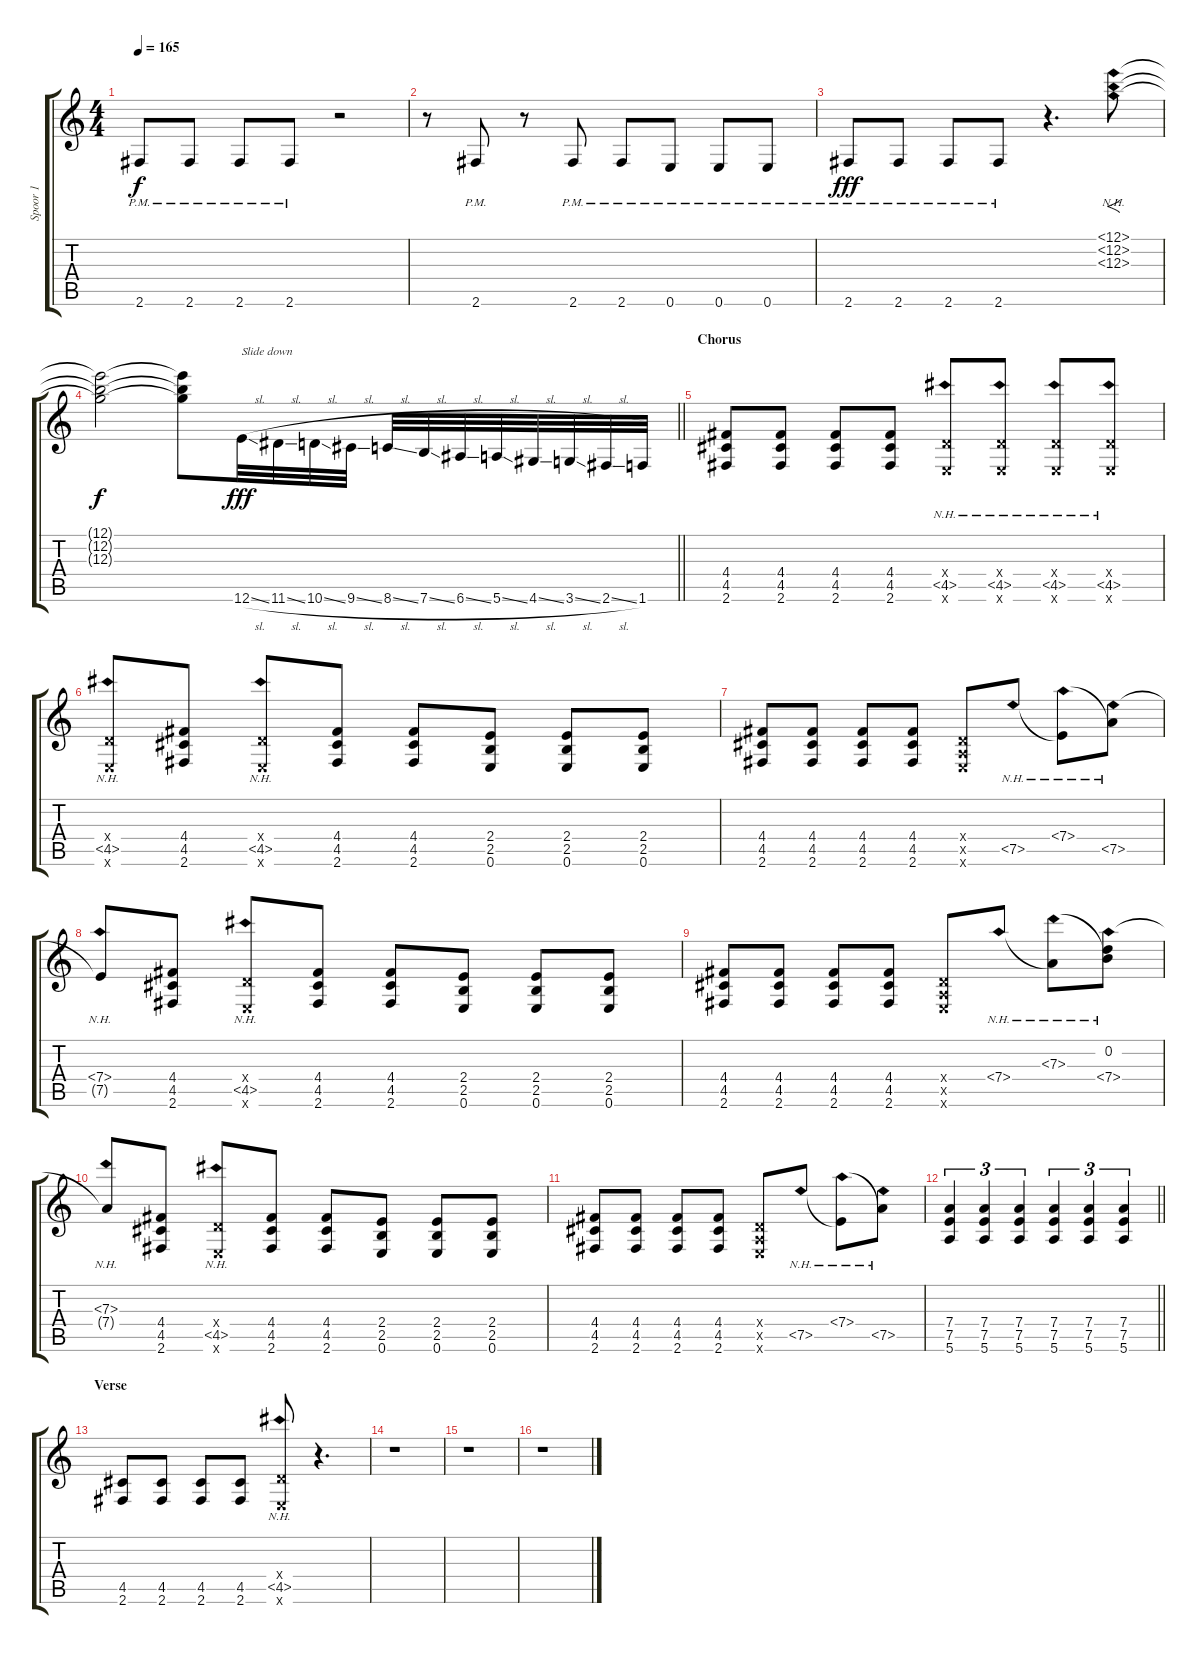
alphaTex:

\track ("Spoor 1" "Spoor 1") {instrument distortionguitar}
\staff {score tabs}
\tuning (E4 B3 G3 D3 A2 E2) {hide}
\ts (4 4)
\tempo 165
\clef g2
\ks c
2.6{pm}.8{dy f} 2.6{pm}.8 2.6{pm}.8 2.6{pm}.8 r.2 |
r.8 2.6{pm}.8 r.8 2.6{pm}.8 2.6{pm}.8 0.6{pm}.8 0.6{pm}.8 0.6{pm}.8 |
2.6{pm}.8{dy fff} 2.6{pm}.8 2.6{pm}.8 2.6{pm}.8 r.4{d} (12.1{nh} 12.2{nh} 12.3{nh}).8{f} |
\barLineRight lightlight
(12.1{t} 12.2{t} 12.3{t}).2{dy f} (12.1{t} 12.2{t} 12.3{t}).8 12.6{sl}.32{txt "Slide down" dy fff} 11.6{sl}.32 10.6{sl}.32 9.6{sl}.32 8.6{sl}.32 7.6{sl}.32 6.6{sl}.32 5.6{sl}.32 4.6{sl}.32 3.6{sl}.32 2.6{sl}.32 1.6.32 |
\section ("" "Chorus")
(4.4 4.5 2.6).8 (4.4 4.5 2.6).8 (4.4 4.5 2.6).8 (4.4 4.5 2.6).8 (0.4{x} 4.5{nh} 0.6{x}).8 (0.4{x} 4.5{nh} 0.6{x}).8 (0.4{x} 4.5{nh} 0.6{x}).8 (0.4{x} 4.5{nh} 0.6{x}).8 |
(0.4{x} 4.5{nh} 0.6{x}).8 (4.4 4.5 2.6).8 (0.4{x} 4.5{nh} 0.6{x}).8 (4.4 4.5 2.6).8 (4.4 4.5 2.6).8 (2.4 2.5 0.6).8 (2.4 2.5 0.6).8 (2.4 2.5 0.6).8 |
(4.4 4.5 2.6).8 (4.4 4.5 2.6).8 (4.4 4.5 2.6).8 (4.4 4.5 2.6).8 (0.4{x} 0.5{x} 0.6{x}).8 7.5{nh}.8 (7.4{nh} 7.5{t}).8 (7.4{t} 7.5{nh}).8 |
(7.4{nh} 7.5{t}).8 (4.4 4.5 2.6).8 (0.4{x} 4.5{nh} 0.6{x}).8 (4.4 4.5 2.6).8 (4.4 4.5 2.6).8 (2.4 2.5 0.6).8 (2.4 2.5 0.6).8 (2.4 2.5 0.6).8 |
(4.4 4.5 2.6).8 (4.4 4.5 2.6).8 (4.4 4.5 2.6).8 (4.4 4.5 2.6).8 (0.4{x} 0.5{x} 0.6{x}).8 7.4{nh}.8 (7.3{nh} 7.4{t}).8 (0.2 7.3{t} 7.4{nh}).8 |
(7.3{nh} 7.4{t}).8 (4.4 4.5 2.6).8 (0.4{x} 4.5{nh} 0.6{x}).8 (4.4 4.5 2.6).8 (4.4 4.5 2.6).8 (2.4 2.5 0.6).8 (2.4 2.5 0.6).8 (2.4 2.5 0.6).8 |
(4.4 4.5 2.6).8 (4.4 4.5 2.6).8 (4.4 4.5 2.6).8 (4.4 4.5 2.6).8 (0.4{x} 0.5{x} 0.6{x}).8 7.5{nh}.8 (7.4{nh} 7.5{t}).8 (7.4{t} 7.5{nh}).8 |
\barLineRight lightlight
(7.4 7.5 5.6).4{tu (3 2)} (7.4 7.5 5.6).4{tu (3 2)} (7.4 7.5 5.6).4{tu (3 2)} (7.4 7.5 5.6).4{tu (3 2)} (7.4 7.5 5.6).4{tu (3 2)} (7.4 7.5 5.6).4{tu (3 2)} |
\section ("" "Verse")
(4.5 2.6).8 (4.5 2.6).8 (4.5 2.6).8 (4.5 2.6).8 (0.4{x} 4.5{nh} 0.6{x}).8 r.4{d} |
r.1 |
r.1 |
r.1
